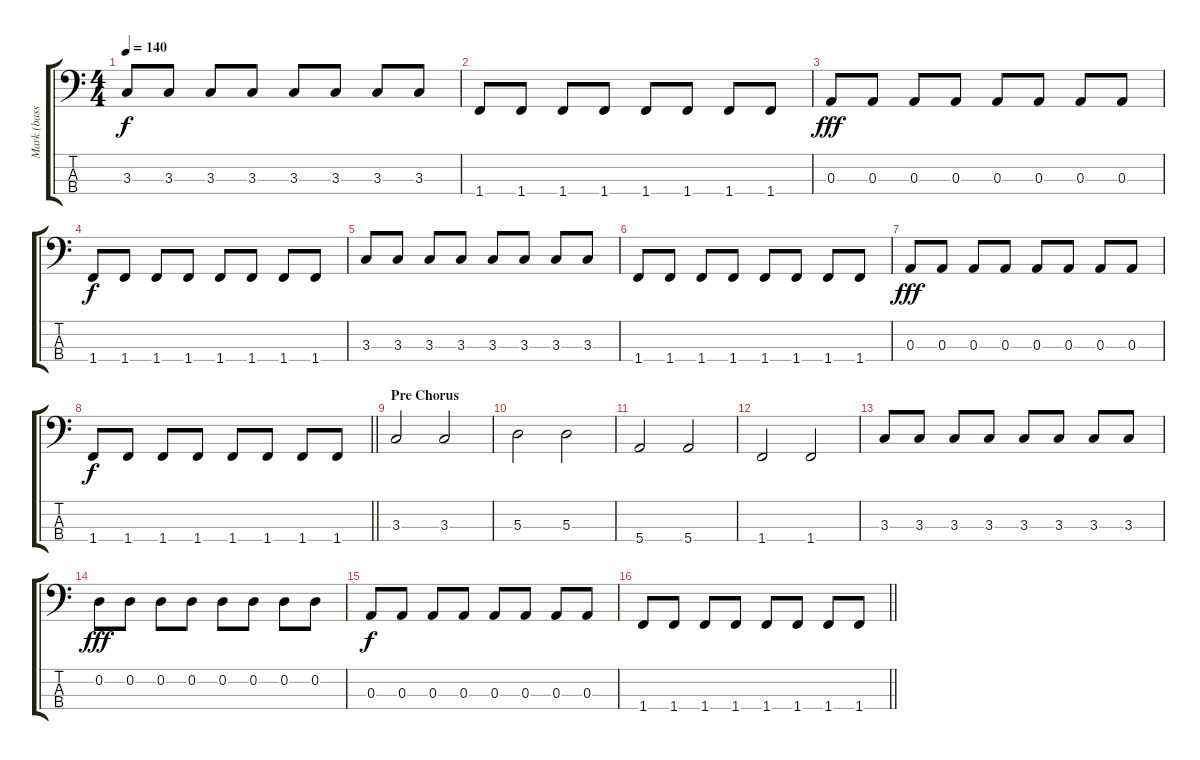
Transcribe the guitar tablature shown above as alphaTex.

\track ("Mark (bass)" "Mark (bass") {instrument electricbasspick}
\staff {score tabs}
\tuning (G2 D2 A1 E1) {hide}
\ts (4 4)
\tempo 140
\clef f4
\ks c
3.3.8{dy f} 3.3.8 3.3.8 3.3.8 3.3.8 3.3.8 3.3.8 3.3.8 |
1.4.8 1.4.8 1.4.8 1.4.8 1.4.8 1.4.8 1.4.8 1.4.8 |
0.3.8{dy fff} 0.3.8 0.3.8 0.3.8 0.3.8 0.3.8 0.3.8 0.3.8 |
1.4.8{dy f} 1.4.8 1.4.8 1.4.8 1.4.8 1.4.8 1.4.8 1.4.8 |
3.3.8 3.3.8 3.3.8 3.3.8 3.3.8 3.3.8 3.3.8 3.3.8 |
1.4.8 1.4.8 1.4.8 1.4.8 1.4.8 1.4.8 1.4.8 1.4.8 |
0.3.8{dy fff} 0.3.8 0.3.8 0.3.8 0.3.8 0.3.8 0.3.8 0.3.8 |
\barLineRight lightlight
1.4.8{dy f} 1.4.8 1.4.8 1.4.8 1.4.8 1.4.8 1.4.8 1.4.8 |
\section ("" "Pre Chorus")
3.3.2 3.3.2 |
5.3.2 5.3.2 |
5.4.2 5.4.2 |
1.4.2 1.4.2 |
3.3.8 3.3.8 3.3.8 3.3.8 3.3.8 3.3.8 3.3.8 3.3.8 |
0.2.8{dy fff} 0.2.8 0.2.8 0.2.8 0.2.8 0.2.8 0.2.8 0.2.8 |
0.3.8{dy f} 0.3.8 0.3.8 0.3.8 0.3.8 0.3.8 0.3.8 0.3.8 |
\barLineRight lightlight
1.4.8 1.4.8 1.4.8 1.4.8 1.4.8 1.4.8 1.4.8 1.4.8
